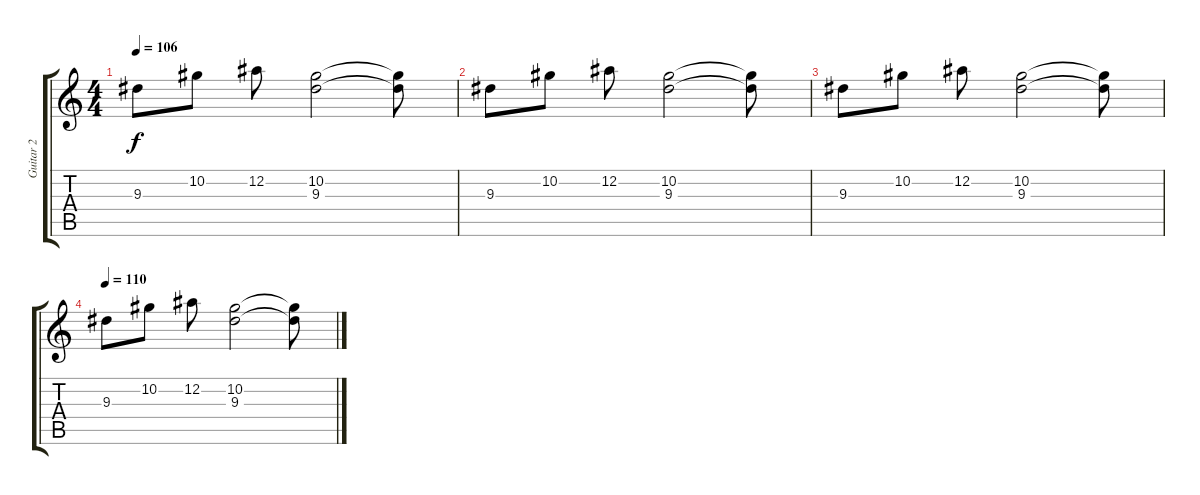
\track ("Guitar 2" "Guitar 2") {instrument acousticguitarsteel}
\staff {score tabs}
\tuning (Eb4 Bb3 Gb3 Db3 Ab2 Db2) {hide}
\ts (4 4)
\tempo 106
\clef g2
\ks c
9.3.8{dy f} 10.2.8 12.2.8 (10.2 9.3).2 (10.2{t} 9.3{t}).8 |
9.3.8 10.2.8 12.2.8 (10.2 9.3).2 (10.2{t} 9.3{t}).8 |
9.3.8 10.2.8 12.2.8 (10.2 9.3).2 (10.2{t} 9.3{t}).8 |
\tempo 110
9.3.8 10.2.8 12.2.8 (10.2 9.3).2 (10.2{t} 9.3{t}).8
